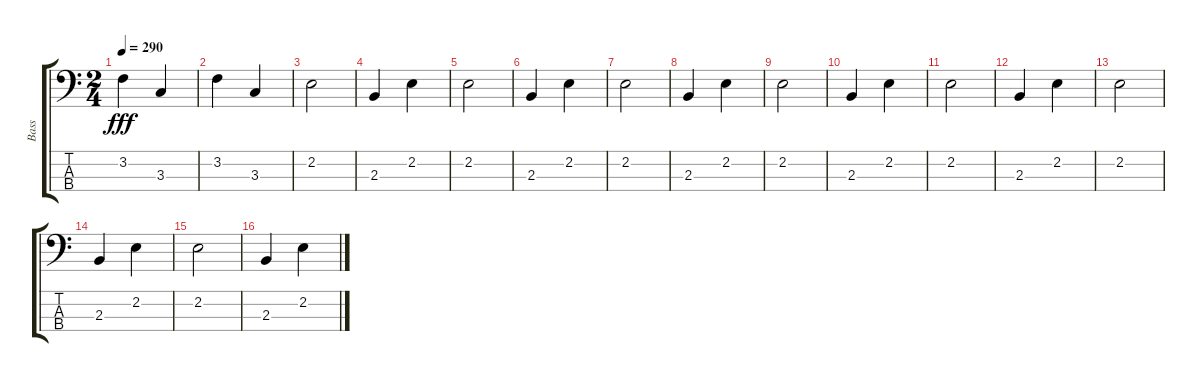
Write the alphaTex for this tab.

\track ("Bass" "Bass") {instrument acousticbass}
\staff {score tabs}
\tuning (G2 D2 A1 E1) {hide}
\ts (2 4)
\tempo 290
\clef f4
\ks c
3.2.4{dy fff} 3.3.4 |
3.2.4 3.3.4 |
2.2.2 |
2.3.4 2.2.4 |
2.2.2 |
2.3.4 2.2.4 |
2.2.2 |
2.3.4 2.2.4 |
2.2.2 |
2.3.4 2.2.4 |
2.2.2 |
2.3.4 2.2.4 |
2.2.2 |
2.3.4 2.2.4 |
2.2.2 |
2.3.4 2.2.4
